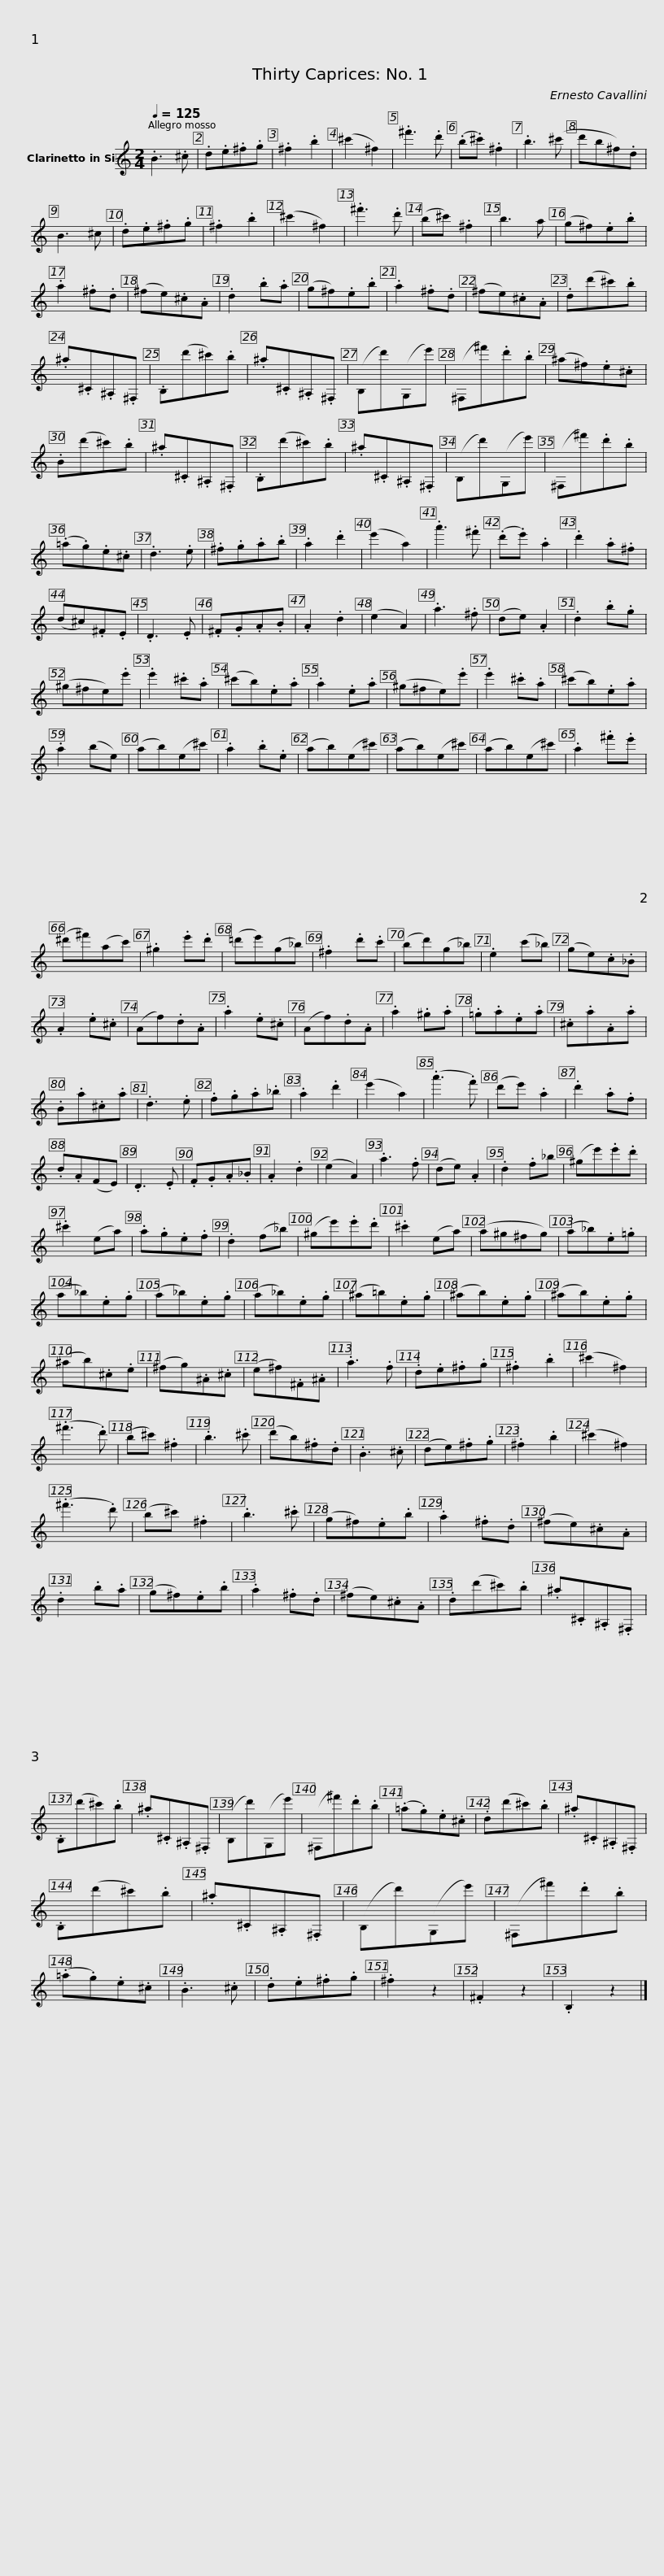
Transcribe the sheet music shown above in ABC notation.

X:1
L:1/8
Q:1/4=125
M:2/4
I:linebreak $
K:none
V:1 treble transpose=-2
V:1
[K:C] .B3 .^c | .d.e.^f.g | .^f2 .b2 | (^c'2 ^f2) | .^f'3 .d' | %5
 (.b.^c') .^f2 | .b3 (^c' | d'b^f).d | B3 ^c | .d.e.^f.g | %10
 .^f2 .b2 | (^c'2 ^f2) | .^f'3 .d' |$ (b^c') .^f2 | b3 a |$ %15
 (g^f).e.b | .a2 .^f.d | (^fe).^c.A | .d2 .b.a | (g^f).e.b | %20
 .a2 .^f.d | (^fe).^c.A | .d(d'^c').b | .^a.^C.^A,.^F, | .B,(d'^c').b |$ %25
 .^a.^C.^A,.^F, | (B,d')(G,e') |$ (^F,^f').d'.b | (^a^f).e.^c | .B(d'^c').b | %30
 .^a.^C.^A,.^F, | .B,(d'^c').b | .^a.^C.^A,.^F, | (B,d')(G,e') | (^F,^f').d'.b | %35
 (.=a.g).e.^c | .d3 .e |$ .^f.g.a.b | .a2 .d'2 |$ (e'2 a2) | %40
 .a'3 .^f' | (.d'.e') .a2 | .d'2 .a.^f | (d^c).^F.E | .D3 .E | %45
 .^F.G.A.B | .A2 .d2 | (e2 A2) | .a3 .^f | (de) .A2 | %50
 .d2 .b.g | (^g^fe).e' | .e'2 .^c'.a |$ (^c'b).e.a |$ .a2 .e.a | %55
 (^g^fe).e' | .e'2 .^c'.a | (^c'b).e.a | .a2 (be) | (ab)(e^c') | %60
 .a2 .b.e | (ab)(e^c') | (ab)(e^c') | (ab)(e^c') | .a2 .^f'.e' |$ %65
 (^d'^f')(ac') | .^g2 .e'.d' |$ (=d'e')(g_b) | .^f2 .d'.c' | (bd')(g_b) | %70
 .e2 (c'_b) | (ge).c._B | .A2 .e.^c | (Af).d.A | .a2 .e.^c | %75
 (Af).d.A | .a2 .^g.a | .=g.a.e.a |$ .^c.a.A.a | .B.a.^c.a | %80
 .d3 .e | .f.g.a._b | .a2 .d'2 | (e'2 a2) | (.a'3 .f') | %85
 (d'e') .a2 | .d'2 .a.f | .d.A(FE) | .D3 .E | .F.G.A._B | %90
 .A2 .d2 |$ (e2 A2) | .a3 .f | (de) .A2 | .d2 .f_b | %95
 (^ge').e'.d' | .^c'2 (ea) | .a.g.e.f | .d2 (f_b) | (^ge').e'.d' | %100
 .^c'2 (ea) | (a^g^fg) | (a_b).e.=g |$ (a_b).e.g | (a_b).e.g | %105
 (a_b).e.g | (^a=b).e.g | (^ab).e.g | (^ab).e.g | (^ab).^c.e | %110
 (^fg).^A.^c | (e^f).^F.^A | .a3 .f | .d.e.^f.g |$ .^f2 .b2 |$ %115
 (^c'2 ^f2) | (.^f'3 .d') | (b^c') .^f2 | .b3 .^c' | (d'b).^f.d | %120
 .B3 .^c | (de).^f.g | .^f2 .b2 | (^c'2 ^f2) | (.^f'3 .d') | %125
 (b^c') .^f2 | .b3 .^c' | (g^f).e.b |$ .a2 .^f.d | (^fe).^c.A |$ %130
 .d2 .b.a | (g^f).e.b | .a2 .^f.d | (^fe).^c.A | .d(d'^c').b | %135
 .^a.^C.^A,.^F, | .B,(d'^c').b | .^a.^C.^A,.^F, | (B,d')(G,e') | (^F,^f').d'.b |$ %140
 (.=a.g).e.^c |$ .d(d'^c').b | .^a.^C.^A,.^F, | .B,(d'^c').b | .^a.^C.^A,.^F, | %145
 (B,d')(G,e') | (^F,^f').d'.b | (.=a.g).e.^c | .B3 .^c | .d.e.^f.g | %150
 .^f2 z2 |$ .^F2 z2 | .B,2 z2 |] %153
